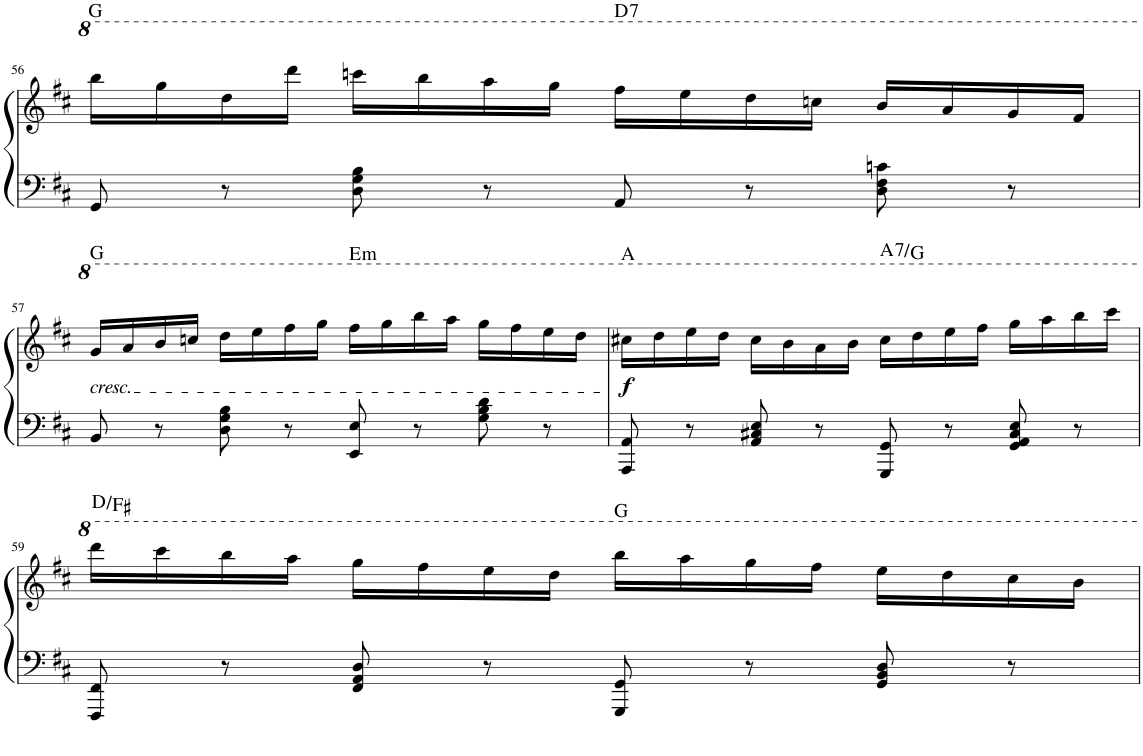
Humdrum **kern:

**kern	**kern	**dynam	**harte
*part1	*part1	*part1	*part1
*staff2	*staff1	*staff1/2	*
*I"Piano	*	*	*
*I'Pno.	*	*	*
!!LO:PB:g=z
*clefF4	*clefG2	*	*
*k[f#c#]	*k[f#c#]	*	*
*M4/4	*M4/4	*	*
*met(c)	*met(c)	*	*
=56	=56	=56	=56
8GG/	16bbb\LL	.	G:maj
.	16ggg\	.	.
8r	16ddd\	.	.
.	16dddd\JJ	.	.
8D\ 8G\ 8B\	16ccccn\LL	.	.
.	16bbb\	.	.
8r	16aaa\	.	.
.	16ggg\JJ	.	.
!	!	!	!LO:H:kt=7
8AA/	16fff#\LL	.	D:7
.	16eee\	.	.
8r	16ddd\	.	.
.	16cccn\JJ	.	.
8D\ 8F#\ 8cn\	16bb/LL	.	.
.	16aa/	.	.
8r	16gg/	.	.
.	16ff#/JJ	.	.
!!LO:LB:g=z
=57	=57	=57	=57
!	!LO:TX:b:i:t=cresc.	!	!
8BB/	16gg/LL	.	G:maj
.	16aa/	.	.
8r	16bb/	.	.
.	16cccn/JJ	.	.
8D\ 8G\ 8B\	16ddd\LL	.	.
.	16eee\	.	.
8r	16fff#\	.	.
.	16ggg\JJ	.	.
!	!	!	!LO:H:kt=m
8EE/ 8E/	16fff#\LL	.	E:min
.	16ggg\	.	.
8r	16bbb\	.	.
.	16aaa\JJ	.	.
8G\ 8B\ 8d\	16ggg\LL	.	.
.	16fff#\	.	.
8r	16eee\	.	.
.	16ddd\JJ	.	.
=58	=58	=58	=58
!	!	!LO:DY:b	!
8AAA/ 8AA/	16ccc#X\LL	f	A:maj
.	16ddd\	.	.
8r	16eee\	.	.
.	16ddd\JJ	.	.
8AA/ 8C#X/ 8E/	16ccc#\LL	.	.
.	16bb\	.	.
8r	16aa\	.	.
.	16bb\JJ	.	.
!	!	!	!LO:H:kt=7
8GGG/ 8GG/	16ccc#\LL	.	A:7/b7
.	16ddd\	.	.
8r	16eee\	.	.
.	16fff#\JJ	.	.
8GG/ 8AA/ 8C#/ 8E/	16ggg\LL	.	.
.	16aaa\	.	.
8r	16bbb\	.	.
.	16cccc#\JJ	.	.
!!LO:LB:g=z
=59	=59	=59	=59
8FFF#/ 8FF#/	16dddd\LL	.	D:maj/3
.	16cccc#\	.	.
8r	16bbb\	.	.
.	16aaa\JJ	.	.
8FF#/ 8AA/ 8D/	16ggg\LL	.	.
.	16fff#\	.	.
8r	16eee\	.	.
.	16ddd\JJ	.	.
8GGG/ 8GG/	16bbb\LL	.	G:maj
.	16aaa\	.	.
8r	16ggg\	.	.
.	16fff#\JJ	.	.
8GG/ 8BB/ 8D/	16eee\LL	.	.
.	16ddd\	.	.
8r	16ccc#\	.	.
.	16bb\JJ	.	.
=	=	=	=
*-	*-	*-	*-
